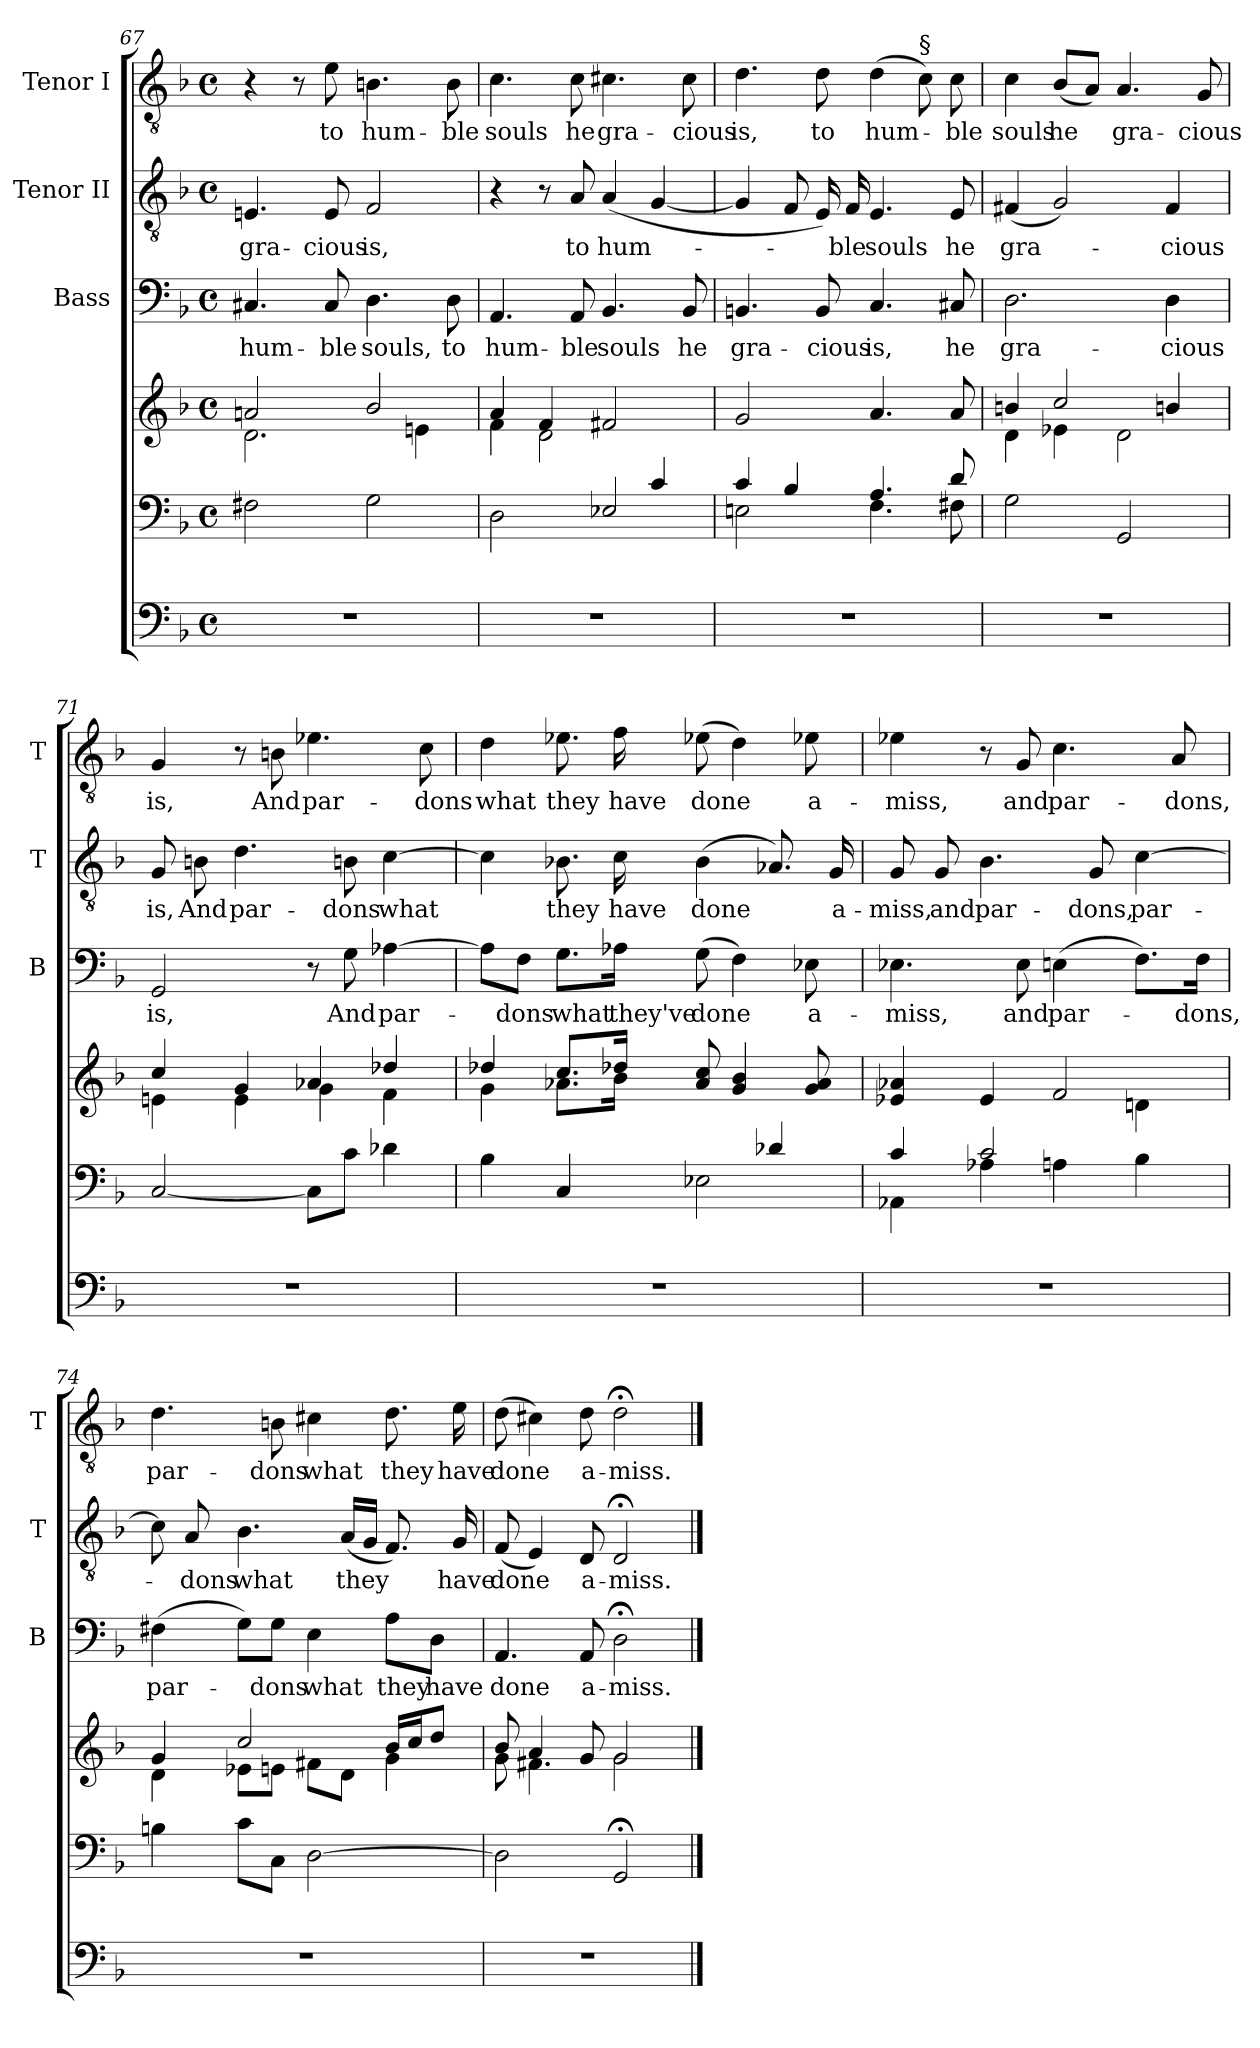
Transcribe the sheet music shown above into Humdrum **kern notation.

**kern	**kern	**kern	**kern	**text	**kern	**text	**kern	**text
*part4	*part4	*part4	*part3	*part3	*part2	*part2	*part1	*part1
*staff6	*staff5	*staff4	*staff3	*staff3	*staff2	*staff2	*staff1	*staff1
*	*	*	*I"Bass	*	*I"Tenor II	*	*I"Tenor I	*
*	*	*	*I'B	*	*I'T	*	*I'T	*
!!LO:PB:g=z
*clefF4	*clefF4	*clefG2	*clefF4	*	*clefGv2	*	*clefGv2	*
*	*	*	*	*	*ITrd7c12	*	*ITrd7c12	*
*k[b-]	*k[b-]	*k[b-]	*k[b-]	*	*k[b-]	*	*k[b-]	*
*F:	*F:	*F:	*F:	*	*F:	*	*F:	*
*M4/4	*M4/4	*M4/4	*M4/4	*	*M4/4	*	*M4/4	*
*met(c)	*met(c)	*met(c)	*met(c)	*	*met(c)	*	*met(c)	*
=67	=67	=67	=67	=67	=67	=67	=67	=67
*	*	*^	*	*	*	*	*	*
!	!	!	!	!	!LO:LY:b	!	!LO:LY:b	!	!
1r	2F#X\	2an/	2.d\	4.C#X/	hum-	4.EEn/	gra-	4r	.
.	.	.	.	.	.	.	.	8r	.
!	!	!	!	!	!LO:LY:b	!	!LO:LY:b	!	!LO:LY:b
.	.	.	.	8C#/	-ble	8EE/	-cious	8E\	to
!	!	!	!	!	!LO:LY:b	!	!LO:LY:b	!	!LO:LY:b
.	2G\	2b-/	.	4.D\	souls,	2FF/	is,	4.BBn\	hum-
.	.	.	4en\	.	.	.	.	.	.
!	!	!	!	!	!LO:LY:b	!	!	!	!LO:LY:b
.	.	.	.	8D\	to	.	.	8BB\	-ble
=68	=68	=68	=68	=68	=68	=68	=68	=68	=68
*	*^	*	*	*	*	*	*	*	*
!	!	!	!	!	!	!LO:LY:b	!	!	!	!LO:LY:b
1r	2ryy	2D\	4a/	4f\	4.AA/	hum-	4r	.	4.C\	souls
.	.	.	4f/	2d\	.	.	8r	.	.	.
!	!	!	!	!	!	!LO:LY:b	!	!LO:LY:b	!	!LO:LY:b
.	.	.	.	.	8AA/	-ble	8AA/	to	8C\	he
!	!	!	!	!	!	!LO:LY:b	!	!LO:LY:b	!	!LO:LY:b
.	4ryy	2E-/	2f#X/	.	4.BB-/	souls	(<4AA/	hum-	4.C#X\	gra-
.	4c/	.	.	4ryy	.	.	[<4GG/	.	.	.
!	!	!	!	!	!	!LO:LY:b	!	!	!	!LO:LY:b
.	.	.	.	.	8BB-/	he	.	.	8C#\	-cious
=69	=69	=69	=69	=69	=69	=69	=69	=69	=69	=69
!	!	!	!	!	!	!LO:LY:b	!	!	!	!LO:LY:b
1r	4c/	2En\	2g/	1ryy	4.BBn/	gra-	4GG/]	.	4.D\	is,
.	4B-/	.	.	.	.	.	8FF/	.	.	.
!	!	!	!	!	!	!LO:LY:b	!	!	!	!LO:LY:b
.	.	.	.	.	8BB/	-cious	16EE/)	.	8D\	to
!	!	!	!	!	!	!	!	!LO:LY:b	!	!
.	.	.	.	.	.	.	16FF/	-ble	.	.
!	!	!	!	!	!	!LO:LY:b	!	!LO:LY:b	!	!LO:LY:b
.	4.A/	4.F\	4.a/	.	4.C/	is,	4.EE/	souls	(>4D\	hum-
!	!	!	!	!	!	!	!	!	!LO:TX:a:t=§	!
.	.	.	.	.	.	.	.	.	8C\)	.
!	!	!	!	!	!	!LO:LY:b	!	!LO:LY:b	!	!LO:LY:b
.	8d/	8F#X\	8a/	.	8C#X/	he	8EE/	he	8C\	-ble
!!LO:LB:g=z
=70	=70	=70	=70	=70	=70	=70	=70	=70	=70	=70
!	!	!	!	!	!	!LO:LY:b	!	!LO:LY:b	!	!LO:LY:b
*	*v	*v	*	*	*	*	*	*	*	*
1r	2G\	4bn/	4d\	2.D\	gra-	(<4FF#X/	gra-	4C\	souls
!	!	!	!	!	!	!	!	!	!LO:LY:b
.	.	2cc/	4e-\	.	.	2GG/)	.	(<8BB-/L	he
.	.	.	.	.	.	.	.	8AA/J)	.
!	!	!	!	!	!	!	!	!	!LO:LY:b
.	2GG/	.	2d\	.	.	.	.	4.AA/	gra-
!	!	!	!	!	!LO:LY:b	!	!LO:LY:b	!	!
.	.	4bn/	.	4D\	-cious	4FF#/	-cious	.	.
!	!	!	!	!	!	!	!	!	!LO:LY:b
.	.	.	.	.	.	.	.	8GG/	-cious
=71	=71	=71	=71	=71	=71	=71	=71	=71	=71
!	!	!	!	!	!LO:LY:b	!	!LO:LY:b	!	!LO:LY:b
1r	[<2C/	4cc/	4en\	2GG/	is,	8GG/	is,	4GG/	is,
!	!	!	!	!	!	!	!LO:LY:b	!	!
.	.	.	.	.	.	8BBn\	And	.	.
!	!	!	!	!	!	!	!LO:LY:b	!	!
.	.	4g/	4e\	.	.	4.D\	par-	8r	.
!	!	!	!	!	!	!	!	!	!LO:LY:b
.	.	.	.	.	.	.	.	8BBn\	And
!	!	!	!	!	!	!	!	!	!LO:LY:b
.	8C\L]	4a-X/	4g\	8r	.	.	.	4.E-X\	par-
!	!	!	!	!	!LO:LY:b	!	!LO:LY:b	!	!
.	8c\J	.	.	8G\	And	8BBn\	-dons	.	.
!	!	!	!	!	!LO:LY:b	!	!LO:LY:b	!	!
.	4d-X\	4dd-X/	4f\	[>4A-X\	par-	[>4C\	what	.	.
!	!	!	!	!	!	!	!	!	!LO:LY:b
.	.	.	.	.	.	.	.	8C\	-dons
=72	=72	=72	=72	=72	=72	=72	=72	=72	=72
*	*^	*	*	*	*	*	*	*	*
!	!	!	!	!	!	!	!	!	!	!LO:LY:b
1r	4B-\	2ryy	4dd-/	4g\	8A-\L]	.	4C\]	.	4D\	what
!	!	!	!	!	!	!LO:LY:b	!	!	!	!
.	.	.	.	.	8F\J	-dons	.	.	.	.
!	!	!	!	!	!	!LO:LY:b	!	!LO:LY:b	!	!LO:LY:b
.	4C/	.	8.cc/L	8.a-X\L	8.G\L	what	8.BB-X\	they	8.E-X\	they
!	!	!	!	!	!	!LO:LY:b	!	!LO:LY:b	!	!LO:LY:b
.	.	.	16dd-X/Jk	16b-\Jk	16A-X\Jk	they've	16C\	have	16F\	have
!	!	!	!	!	!	!LO:LY:b	!	!LO:LY:b	!	!LO:LY:b
.	4ryy	2E-\	8a-/ 8cc/	4ryy	(>8G\	done	(>4BB-\	done	(>8E-X\	done
.	.	.	4g/ 4b-/	.	4F\)	.	.	.	4D\)	.
.	4d-X/	.	.	4ryy	.	.	8.AA-X/)	.	.	.
!	!	!	!	!	!	!LO:LY:b	!	!	!	!LO:LY:b
.	.	.	8g/ 8a-/	.	8E-X\	a-	.	.	8E-X\	a-
!	!	!	!	!	!	!	!	!LO:LY:b	!	!
.	.	.	.	.	.	.	16GG/	a-	.	.
!!LO:LB:g=z
=73	=73	=73	=73	=73	=73	=73	=73	=73	=73	=73
!	!	!	!	!	!	!LO:LY:b	!	!LO:LY:b	!	!LO:LY:b
1r	4c/	4AA-X\	4e-/ 4a-X/	4ryy	4.E-X\	-miss,	8GG/	-miss,	4E-X\	-miss,
!	!	!	!	!	!	!	!	!LO:LY:b	!	!
.	.	.	.	.	.	.	8GG/	and	.	.
!	!	!	!	!	!	!	!	!LO:LY:b	!	!
.	2c/	4A-X\	4e-/	2ryy	.	.	4.BB-\	par-	8r	.
!	!	!	!	!	!	!LO:LY:b	!	!	!	!LO:LY:b
.	.	.	.	.	8E-\	and	.	.	8GG/	and
!	!	!	!	!	!	!LO:LY:b	!	!	!	!LO:LY:b
.	.	4An\	2f/	.	(>4En\	par-	.	.	4.C\	par-
!	!	!	!	!	!	!	!	!LO:LY:b	!	!
.	.	.	.	.	.	.	8GG/	-dons,	.	.
!	!	!	!	!	!	!	!	!LO:LY:b	!	!
.	4ryy	4B-\	.	4dn\	8.F\L)	.	[>4C\	par-	.	.
!	!	!	!	!	!	!	!	!	!	!LO:LY:b
.	.	.	.	.	.	.	.	.	8AA/	-dons,
!	!	!	!	!	!	!LO:LY:b	!	!	!	!
.	.	.	.	.	16F\Jk	-dons,	.	.	.	.
*	*v	*v	*	*	*	*	*	*	*	*
=74	=74	=74	=74	=74	=74	=74	=74	=74	=74
!	!	!	!	!	!LO:LY:b	!	!	!	!LO:LY:b
1r	4Bn\	4g/	4d\	(>4F#X\	par-	8C\]	.	4.D\	par-
!	!	!	!	!	!	!	!LO:LY:b	!	!
.	.	.	.	.	.	8AA/	-dons	.	.
!	!	!	!	!	!	!	!LO:LY:b	!	!
.	8c\L	2cc/	8e-\L	8G\L)	.	4.BB-\	what	.	.
!	!	!	!	!	!LO:LY:b	!	!	!	!LO:LY:b
.	8C\J	.	8en\J	8G\J	-dons	.	.	8BBn\	-dons
!	!	!	!	!	!LO:LY:b	!	!	!	!LO:LY:b
.	[<2D\	.	8f#X\L	4E\	what	.	.	4C#X\	what
!	!	!	!	!	!	!	!LO:LY:b	!	!
.	.	.	8d\J	.	.	(<16AA/LL	they	.	.
.	.	.	.	.	.	16GG/JJ	.	.	.
!	!	!	!	!	!LO:LY:b	!	!	!	!LO:LY:b
.	.	16b-/LL	4g\	8A\L	they	8.FF/)	.	8.D\	they
.	.	16cc/J	.	.	.	.	.	.	.
!	!	!	!	!	!LO:LY:b	!	!	!	!
.	.	8dd/J	.	8D\J	have	.	.	.	.
!	!	!	!	!	!	!	!LO:LY:b	!	!LO:LY:b
.	.	.	.	.	.	16GG/	have	16E\	have
=75	=75	=75	=75	=75	=75	=75	=75	=75	=75
!	!	!	!	!	!LO:LY:b	!	!LO:LY:b	!	!LO:LY:b
1r	2D\]	8b-/	8g\	4.AA/	done	(<8FF/	done	(>8D\	done
.	.	4a/	4.f#X\	.	.	4EE/)	.	4C#X\)	.
!	!	!	!	!	!LO:LY:b	!	!LO:LY:b	!	!LO:LY:b
.	.	8g/	.	8AA/	a-	8DD/	a-	8D\	a-
!	!	!	!	!	!LO:LY:b	!	!LO:LY:b	!	!LO:LY:b
.	2GG;/	2g/	2g\	2D;<\	-miss.	2DD;/	-miss.	2D;<\	-miss.
*	*	*v	*v	*	*	*	*	*	*
==	==	==	==	==	==	==	==	==
*-	*-	*-	*-	*-	*-	*-	*-	*-
